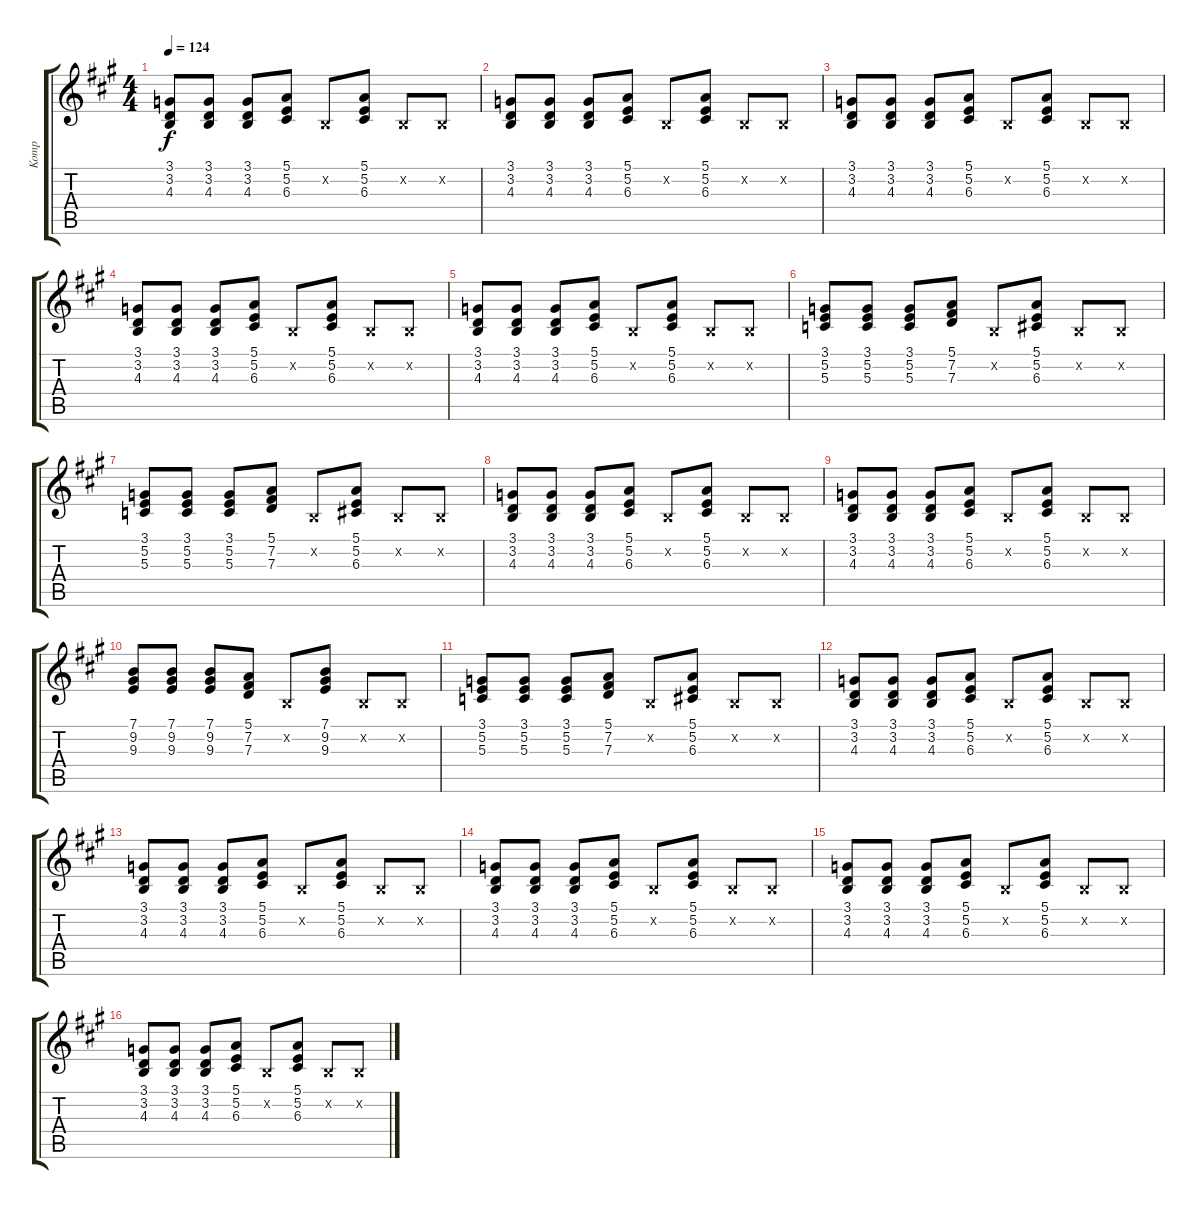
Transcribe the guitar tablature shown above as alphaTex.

\track ("Komp" "Komp") {instrument electricpiano2}
\staff {score tabs}
\tuning (E4 B3 G3 D3 A2 E2) {hide}
\ts (4 4)
\tempo 124
\clef g2
\ks a
(3.1 3.2 4.3).8{dy f} (3.1 3.2 4.3).8 (3.1 3.2 4.3).8 (5.1 5.2 6.3).8 0.2{x}.8 (5.1 5.2 6.3).8 0.2{x}.8 0.2{x}.8 |
(3.1 3.2 4.3).8 (3.1 3.2 4.3).8 (3.1 3.2 4.3).8 (5.1 5.2 6.3).8 0.2{x}.8 (5.1 5.2 6.3).8 0.2{x}.8 0.2{x}.8 |
(3.1 3.2 4.3).8 (3.1 3.2 4.3).8 (3.1 3.2 4.3).8 (5.1 5.2 6.3).8 0.2{x}.8 (5.1 5.2 6.3).8 0.2{x}.8 0.2{x}.8 |
(3.1 3.2 4.3).8 (3.1 3.2 4.3).8 (3.1 3.2 4.3).8 (5.1 5.2 6.3).8 0.2{x}.8 (5.1 5.2 6.3).8 0.2{x}.8 0.2{x}.8 |
(3.1 3.2 4.3).8 (3.1 3.2 4.3).8 (3.1 3.2 4.3).8 (5.1 5.2 6.3).8 0.2{x}.8 (5.1 5.2 6.3).8 0.2{x}.8 0.2{x}.8 |
(3.1 5.2 5.3).8 (3.1 5.2 5.3).8 (3.1 5.2 5.3).8 (5.1 7.2 7.3).8 0.2{x}.8 (5.1 5.2 6.3).8 0.2{x}.8 0.2{x}.8 |
(3.1 5.2 5.3).8 (3.1 5.2 5.3).8 (3.1 5.2 5.3).8 (5.1 7.2 7.3).8 0.2{x}.8 (5.1 5.2 6.3).8 0.2{x}.8 0.2{x}.8 |
(3.1 3.2 4.3).8 (3.1 3.2 4.3).8 (3.1 3.2 4.3).8 (5.1 5.2 6.3).8 0.2{x}.8 (5.1 5.2 6.3).8 0.2{x}.8 0.2{x}.8 |
(3.1 3.2 4.3).8 (3.1 3.2 4.3).8 (3.1 3.2 4.3).8 (5.1 5.2 6.3).8 0.2{x}.8 (5.1 5.2 6.3).8 0.2{x}.8 0.2{x}.8 |
(7.1 9.2 9.3).8 (7.1 9.2 9.3).8 (7.1 9.2 9.3).8 (5.1 7.2 7.3).8 0.2{x}.8 (7.1 9.2 9.3).8 0.2{x}.8 0.2{x}.8 |
(3.1 5.2 5.3).8 (3.1 5.2 5.3).8 (3.1 5.2 5.3).8 (5.1 7.2 7.3).8 0.2{x}.8 (5.1 5.2 6.3).8 0.2{x}.8 0.2{x}.8 |
(3.1 3.2 4.3).8 (3.1 3.2 4.3).8 (3.1 3.2 4.3).8 (5.1 5.2 6.3).8 0.2{x}.8 (5.1 5.2 6.3).8 0.2{x}.8 0.2{x}.8 |
(3.1 3.2 4.3).8 (3.1 3.2 4.3).8 (3.1 3.2 4.3).8 (5.1 5.2 6.3).8 0.2{x}.8 (5.1 5.2 6.3).8 0.2{x}.8 0.2{x}.8 |
(3.1 3.2 4.3).8 (3.1 3.2 4.3).8 (3.1 3.2 4.3).8 (5.1 5.2 6.3).8 0.2{x}.8 (5.1 5.2 6.3).8 0.2{x}.8 0.2{x}.8 |
(3.1 3.2 4.3).8 (3.1 3.2 4.3).8 (3.1 3.2 4.3).8 (5.1 5.2 6.3).8 0.2{x}.8 (5.1 5.2 6.3).8 0.2{x}.8 0.2{x}.8 |
(3.1 3.2 4.3).8 (3.1 3.2 4.3).8 (3.1 3.2 4.3).8 (5.1 5.2 6.3).8 0.2{x}.8 (5.1 5.2 6.3).8 0.2{x}.8 0.2{x}.8
